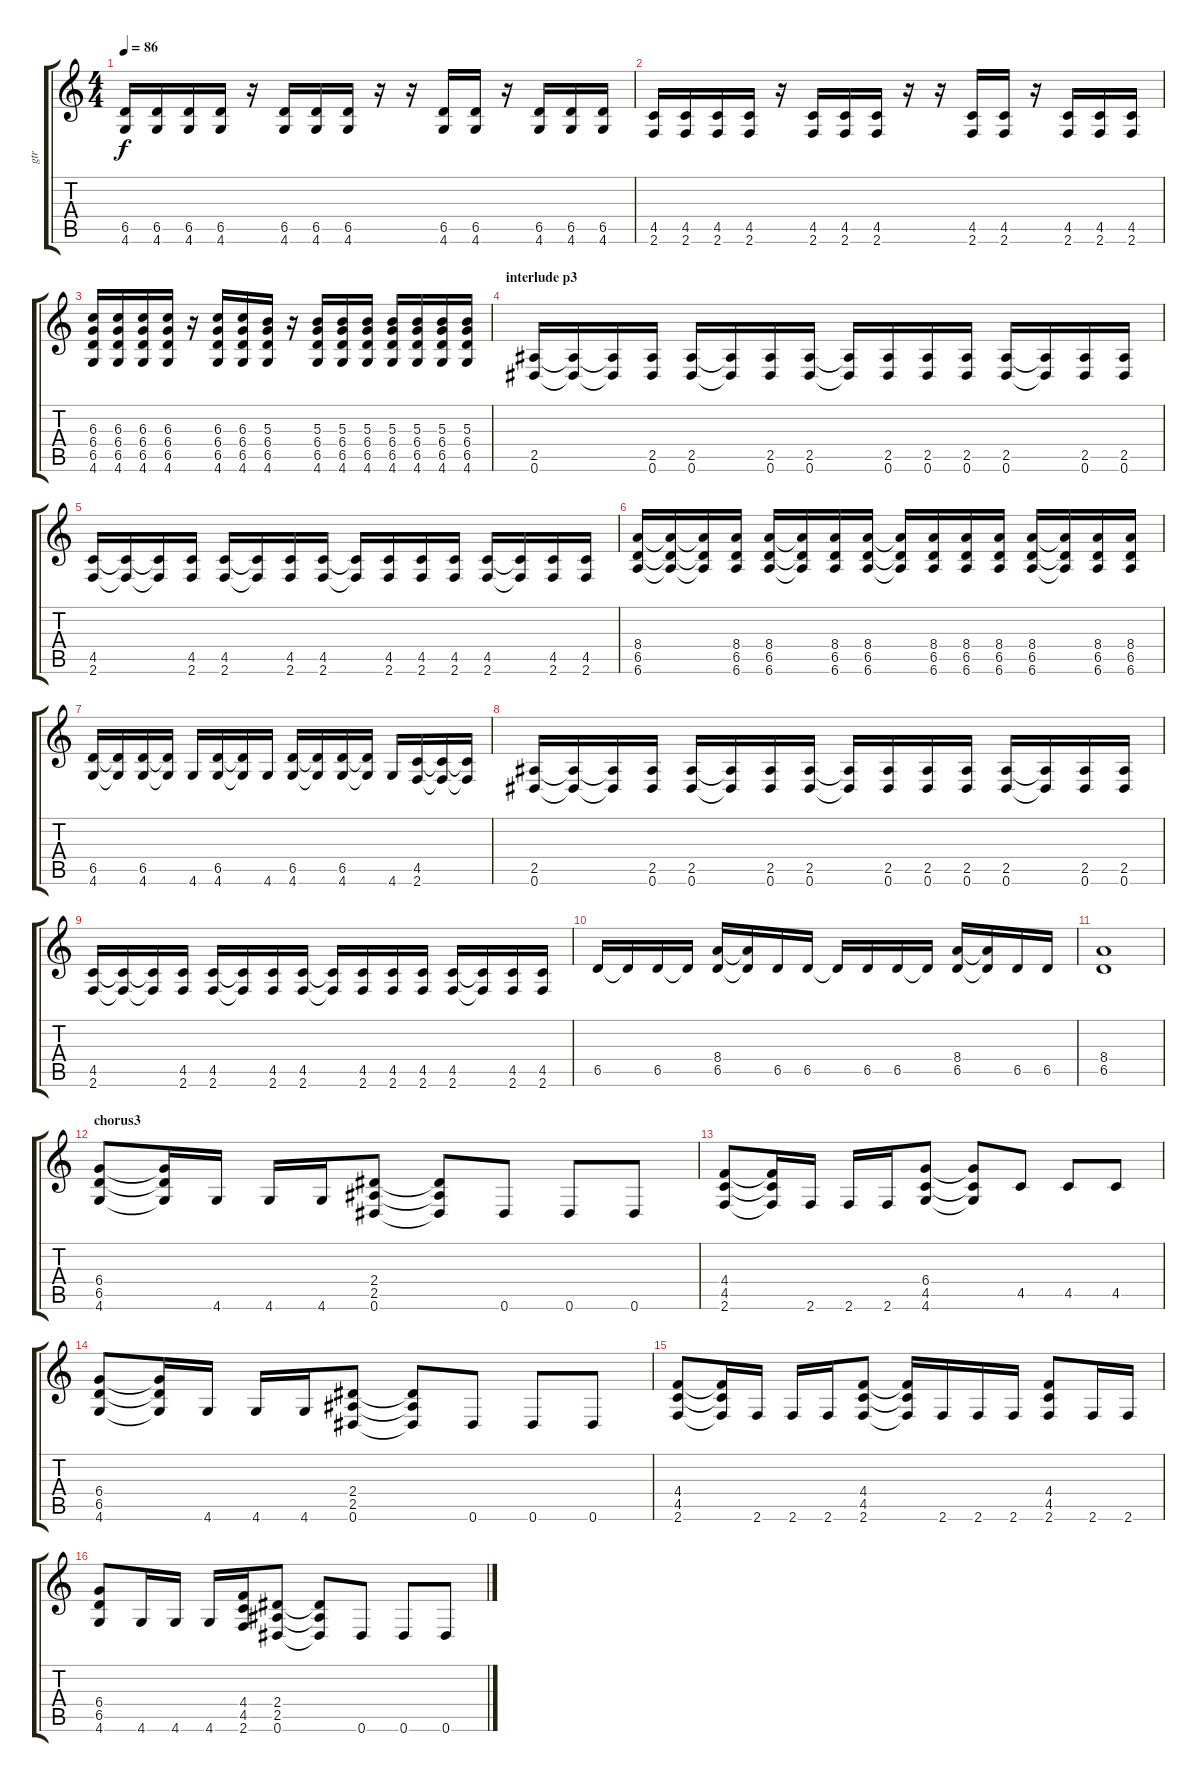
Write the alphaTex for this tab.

\track ("gtr" "gtr") {instrument distortionguitar}
\staff {score tabs}
\tuning (Eb4 Bb3 Gb3 Db3 Ab2 Eb2) {hide}
\ts (4 4)
\tempo 86
\clef g2
\ks c
(6.5 4.6).16{dy f} (6.5 4.6).16 (6.5 4.6).16 (6.5 4.6).16 r.16 (6.5 4.6).16 (6.5 4.6).16 (6.5 4.6).16 r.16 r.16 (6.5 4.6).16 (6.5 4.6).16 r.16 (6.5 4.6).16 (6.5 4.6).16 (6.5 4.6).16 |
(4.5 2.6).16 (4.5 2.6).16 (4.5 2.6).16 (4.5 2.6).16 r.16 (4.5 2.6).16 (4.5 2.6).16 (4.5 2.6).16 r.16 r.16 (4.5 2.6).16 (4.5 2.6).16 r.16 (4.5 2.6).16 (4.5 2.6).16 (4.5 2.6).16 |
(6.3 6.4 6.5 4.6).16 (6.3 6.4 6.5 4.6).16 (6.3 6.4 6.5 4.6).16 (6.3 6.4 6.5 4.6).16 r.16 (6.3 6.4 6.5 4.6).16 (6.3 6.4 6.5 4.6).16 (5.3 6.4 6.5 4.6).16 r.16 (5.3 6.4 6.5 4.6).16 (5.3 6.4 6.5 4.6).16 (5.3 6.4 6.5 4.6).16 (5.3 6.4 6.5 4.6).16 (5.3 6.4 6.5 4.6).16 (5.3 6.4 6.5 4.6).16 (5.3 6.4 6.5 4.6).16 |
\section ("" "interlude p3")
(2.5 0.6).16 (2.5{t} 0.6{t}).16 (2.5{t} 0.6{t}).16 (2.5 0.6).16 (2.5 0.6).16 (2.5{t} 0.6{t}).16 (2.5 0.6).16 (2.5 0.6).16 (2.5{t} 0.6{t}).16 (2.5 0.6).16 (2.5 0.6).16 (2.5 0.6).16 (2.5 0.6).16 (2.5{t} 0.6{t}).16 (2.5 0.6).16 (2.5 0.6).16 |
(4.5 2.6).16 (4.5{t} 2.6{t}).16 (4.5{t} 2.6{t}).16 (4.5 2.6).16 (4.5 2.6).16 (4.5{t} 2.6{t}).16 (4.5 2.6).16 (4.5 2.6).16 (4.5{t} 2.6{t}).16 (4.5 2.6).16 (4.5 2.6).16 (4.5 2.6).16 (4.5 2.6).16 (4.5{t} 2.6{t}).16 (4.5 2.6).16 (4.5 2.6).16 |
(8.4 6.5 6.6).16 (8.4{t} 6.5{t} 6.6{t}).16 (8.4{t} 6.5{t} 6.6{t}).16 (8.4 6.5 6.6).16 (8.4 6.5 6.6).16 (8.4{t} 6.5{t} 6.6{t}).16 (8.4 6.5 6.6).16 (8.4 6.5 6.6).16 (8.4{t} 6.5{t} 6.6{t}).16 (8.4 6.5 6.6).16 (8.4 6.5 6.6).16 (8.4 6.5 6.6).16 (8.4 6.5 6.6).16 (8.4{t} 6.5{t} 6.6{t}).16 (8.4 6.5 6.6).16 (8.4 6.5 6.6).16 |
(6.5 4.6).16 (6.5{t} 4.6{t}).16 (6.5 4.6).16 (6.5{t} 4.6{t}).16 4.6.16 (6.5 4.6).16 (6.5{t} 4.6{t}).16 4.6.16 (6.5 4.6).16 (6.5{t} 4.6{t}).16 (6.5 4.6).16 (6.5{t} 4.6{t}).16 4.6.16 (4.5 2.6).16 (4.5{t} 2.6{t}).16 (4.5{t} 2.6{t}).16 |
(2.5 0.6).16 (2.5{t} 0.6{t}).16 (2.5{t} 0.6{t}).16 (2.5 0.6).16 (2.5 0.6).16 (2.5{t} 0.6{t}).16 (2.5 0.6).16 (2.5 0.6).16 (2.5{t} 0.6{t}).16 (2.5 0.6).16 (2.5 0.6).16 (2.5 0.6).16 (2.5 0.6).16 (2.5{t} 0.6{t}).16 (2.5 0.6).16 (2.5 0.6).16 |
(4.5 2.6).16 (4.5{t} 2.6{t}).16 (4.5{t} 2.6{t}).16 (4.5 2.6).16 (4.5 2.6).16 (4.5{t} 2.6{t}).16 (4.5 2.6).16 (4.5 2.6).16 (4.5{t} 2.6{t}).16 (4.5 2.6).16 (4.5 2.6).16 (4.5 2.6).16 (4.5 2.6).16 (4.5{t} 2.6{t}).16 (4.5 2.6).16 (4.5 2.6).16 |
6.5.16 6.5{t}.16 6.5.16 6.5{t}.16 (8.4 6.5).16 (8.4{t} 6.5{t}).16 6.5.16 6.5.16 6.5{t}.16 6.5.16 6.5.16 6.5{t}.16 (8.4 6.5).16 (8.4{t} 6.5{t}).16 6.5.16 6.5.16 |
(8.4 6.5).1 |
\section ("" "chorus3")
(6.4 6.5 4.6).8 (6.4{t} 6.5{t} 4.6{t}).16 4.6.16 4.6.16 4.6.16 (2.4 2.5 0.6).8 (2.4{t} 2.5{t} 0.6{t}).8 0.6.8 0.6.8 0.6.8 |
(4.4 4.5 2.6).8 (4.4{t} 4.5{t} 2.6{t}).16 2.6.16 2.6.16 2.6.16 (6.4 4.5 4.6).8 (6.4{t} 4.5{t} 4.6{t}).8 4.5.8 4.5.8 4.5.8 |
(6.4 6.5 4.6).8 (6.4{t} 6.5{t} 4.6{t}).16 4.6.16 4.6.16 4.6.16 (2.4 2.5 0.6).8 (2.4{t} 2.5{t} 0.6{t}).8 0.6.8 0.6.8 0.6.8 |
(4.4 4.5 2.6).8 (4.4{t} 4.5{t} 2.6{t}).16 2.6.16 2.6.16 2.6.16 (4.4 4.5 2.6).8 (4.4{t} 4.5{t} 2.6{t}).16 2.6.16 2.6.16 2.6.16 (4.4 4.5 2.6).8 2.6.16 2.6.16 |
(6.4 6.5 4.6).8 4.6.16 4.6.16 4.6.16 (4.4 4.5 2.6).16 (2.4 2.5 0.6).8 (2.4{t} 2.5{t} 0.6{t}).8 0.6.8 0.6.8 0.6.8
